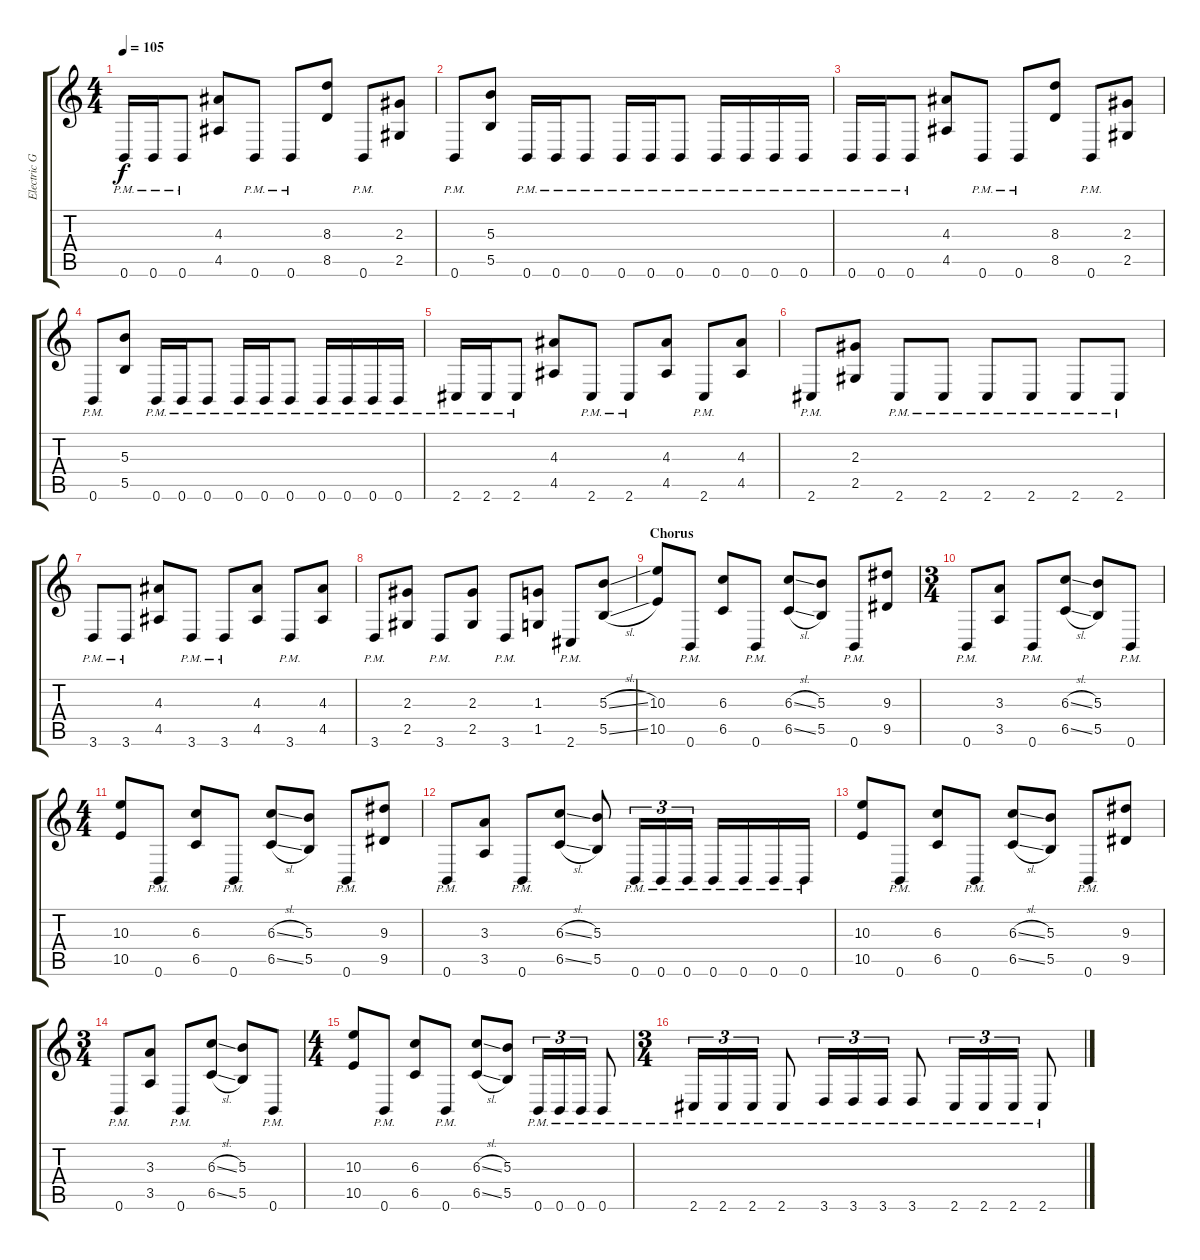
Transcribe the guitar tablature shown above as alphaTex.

\track ("Electric Guitar 1" "Electric G") {instrument distortionguitar}
\staff {score tabs}
\tuning (Eb4 B3 Gb3 B2 Gb2 B1) {hide}
\ts (4 4)
\tempo 105
\clef g2
\ks c
0.6{pm}.16{dy f} 0.6{pm}.16 0.6{pm}.8 (4.3 4.5).8 0.6{pm}.8 0.6{pm}.8 (8.3 8.5).8 0.6{pm}.8 (2.3 2.5).8 |
0.6{pm}.8 (5.3 5.5).8 0.6{pm}.16 0.6{pm}.16 0.6{pm}.8 0.6{pm}.16 0.6{pm}.16 0.6{pm}.8 0.6{pm}.16 0.6{pm}.16 0.6{pm}.16 0.6{pm}.16 |
0.6{pm}.16 0.6{pm}.16 0.6{pm}.8 (4.3 4.5).8 0.6{pm}.8 0.6{pm}.8 (8.3 8.5).8 0.6{pm}.8 (2.3 2.5).8 |
0.6{pm}.8 (5.3 5.5).8 0.6{pm}.16 0.6{pm}.16 0.6{pm}.8 0.6{pm}.16 0.6{pm}.16 0.6{pm}.8 0.6{pm}.16 0.6{pm}.16 0.6{pm}.16 0.6{pm}.16 |
2.6{pm}.16 2.6{pm}.16 2.6{pm}.8 (4.3 4.5).8 2.6{pm}.8 2.6{pm}.8 (4.3 4.5).8 2.6{pm}.8 (4.3 4.5).8 |
2.6{pm}.8 (2.3 2.5).8 2.6{pm}.8 2.6{pm}.8 2.6{pm}.8 2.6{pm}.8 2.6{pm}.8 2.6{pm}.8 |
3.6{pm}.8 3.6{pm}.8 (4.3 4.5).8 3.6{pm}.8 3.6{pm}.8 (4.3 4.5).8 3.6{pm}.8 (4.3 4.5).8 |
3.6{pm}.8 (2.3 2.5).8 3.6{pm}.8 (2.3 2.5).8 3.6{pm}.8 (1.3 1.5).8 2.6{pm}.8 (5.3{sl} 5.5{sl}).8 |
\section ("" "Chorus")
(10.3 10.5).8 0.6{pm}.8 (6.3 6.5).8 0.6{pm}.8 (6.3{sl} 6.5{sl}).8 (5.3 5.5).8 0.6{pm}.8 (9.3 9.5).8 |
\ts (3 4)
0.6{pm}.8 (3.3 3.5).8 0.6{pm}.8 (6.3{sl} 6.5{sl}).8 (5.3 5.5).8 0.6{pm}.8 |
\ts (4 4)
(10.3 10.5).8 0.6{pm}.8 (6.3 6.5).8 0.6{pm}.8 (6.3{sl} 6.5{sl}).8 (5.3 5.5).8 0.6{pm}.8 (9.3 9.5).8 |
0.6{pm}.8 (3.3 3.5).8 0.6{pm}.8 (6.3{sl} 6.5{sl}).8 (5.3 5.5).8 0.6{pm}.16{tu (3 2)} 0.6{pm}.16{tu (3 2)} 0.6{pm}.16{tu (3 2)} 0.6{pm}.16 0.6{pm}.16 0.6{pm}.16 0.6{pm}.16 |
(10.3 10.5).8 0.6{pm}.8 (6.3 6.5).8 0.6{pm}.8 (6.3{sl} 6.5{sl}).8 (5.3 5.5).8 0.6{pm}.8 (9.3 9.5).8 |
\ts (3 4)
0.6{pm}.8 (3.3 3.5).8 0.6{pm}.8 (6.3{sl} 6.5{sl}).8 (5.3 5.5).8 0.6{pm}.8 |
\ts (4 4)
(10.3 10.5).8 0.6{pm}.8 (6.3 6.5).8 0.6{pm}.8 (6.3{sl} 6.5{sl}).8 (5.3 5.5).8 0.6{pm}.16{tu (3 2)} 0.6{pm}.16{tu (3 2)} 0.6{pm}.16{tu (3 2)} 0.6{pm}.8 |
\ts (3 4)
2.6{pm}.16{tu (3 2)} 2.6{pm}.16{tu (3 2)} 2.6{pm}.16{tu (3 2)} 2.6{pm}.8 3.6{pm}.16{tu (3 2)} 3.6{pm}.16{tu (3 2)} 3.6{pm}.16{tu (3 2)} 3.6{pm}.8 2.6{pm}.16{tu (3 2)} 2.6{pm}.16{tu (3 2)} 2.6{pm}.16{tu (3 2)} 2.6{pm}.8
